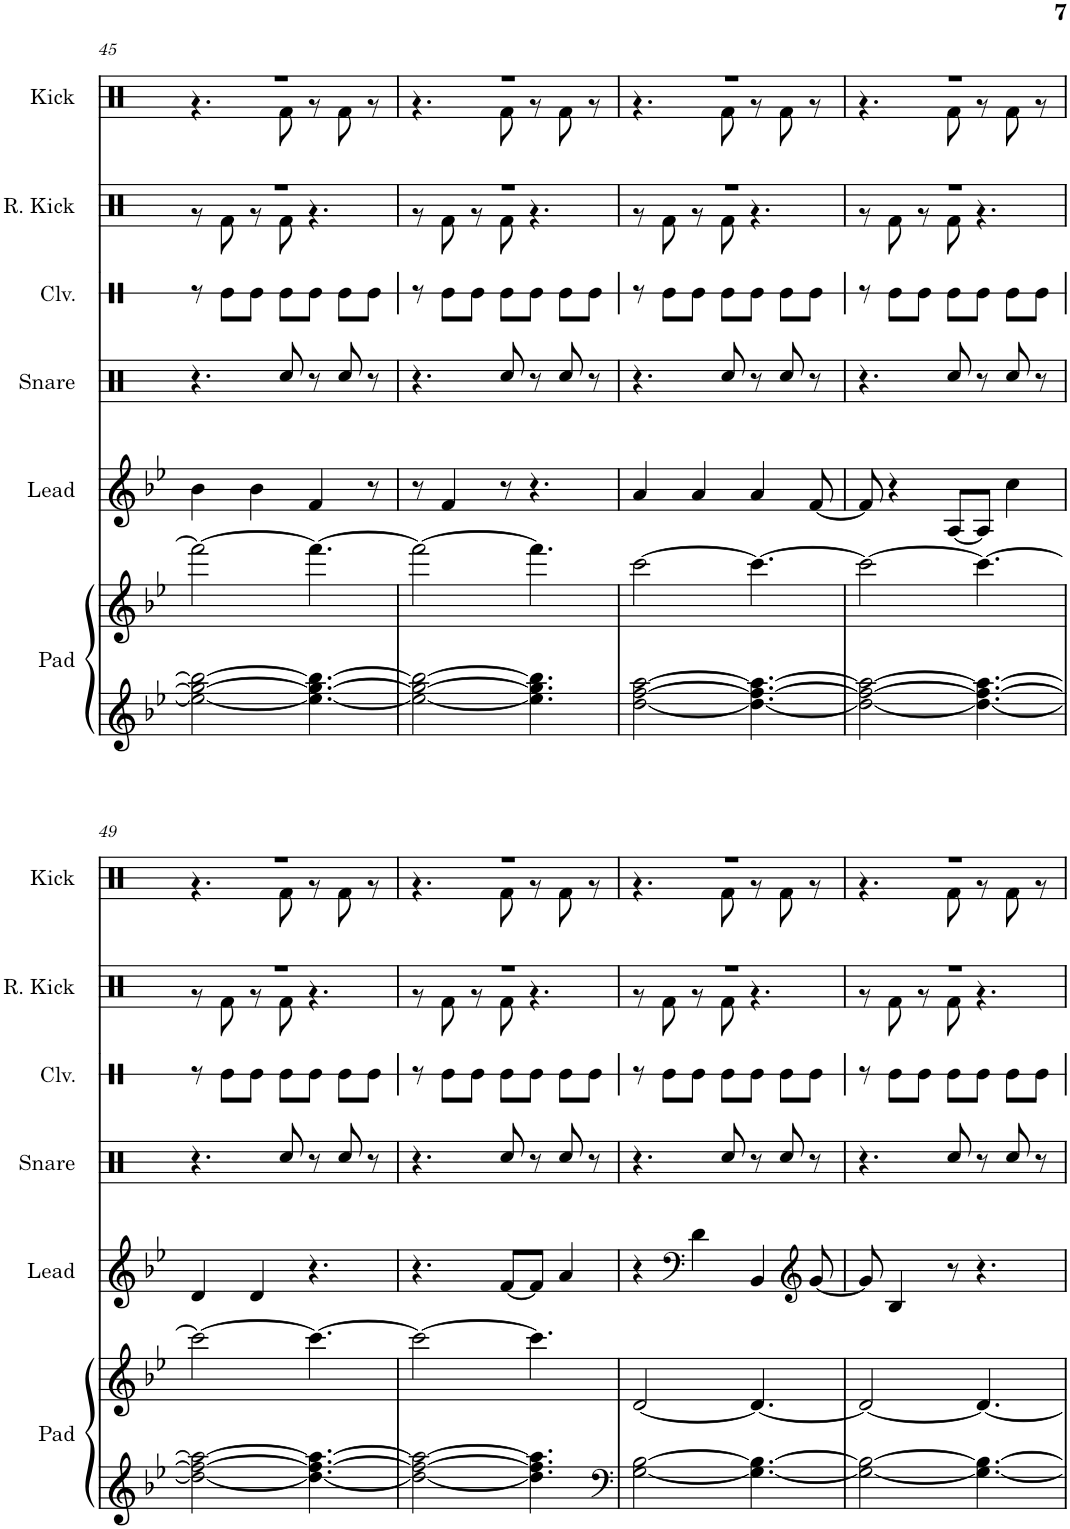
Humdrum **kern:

**kern	**kern	**kern	**kern	**kern	**kern	**kern
*part6	*part6	*part5	*part4	*part3	*part2	*part1
*staff7	*staff6	*staff5	*staff4	*staff3	*staff2	*staff1
*I"Pad	*	*I"Lead	*I"Snare	*I"Claves	*I"Reverb Kick	*I"Kick
*I'Pad	*	*I'Lead	*I'Snare	*I'Clv.	*I'R. Kick	*I'Kick
!!LO:PB:g=z
*clefG2	*clefG2	*clefG2	*clefX	*clefX	*clefX	*clefX
*k[b-e-]	*k[b-e-]	*k[b-e-]	*k[b-e-]	*k[b-e-]	*k[b-e-]	*k[b-e-]
*M7/8	*M7/8	*M7/8	*M7/8	*M7/8	*M7/8	*M7/8
=45	=45	=45	=45	=45	=45	=45
*	*	*	*	*	*^	*^
2ee-\_ 2gg\_ 2bb-\_	2fff\_	4b-\	4.r	8r	2..r	8r	2..r	4.r
.	.	.	.	8Re\L	.	8Rf\	.	.
.	.	4b-\	.	8Re\J	.	8r	.	.
.	.	.	8Rcc/	8Re\L	.	8Rf\	.	8Rf\
4.ee-\_ 4.gg\_ 4.bb-\_	4.fff\_	4f/	8r	8Re\J	.	4.r	.	8r
.	.	.	8Rcc/	8Re\L	.	.	.	8Rf\
.	.	8r	8r	8Re\J	.	.	.	8r
=46	=46	=46	=46	=46	=46	=46	=46	=46
2ee-\_ 2gg\_ 2bb-\_	2fff\_	8r	4.r	8r	2..r	8r	2..r	4.r
.	.	4f/	.	8Re\L	.	8Rf\	.	.
.	.	.	.	8Re\J	.	8r	.	.
.	.	8r	8Rcc/	8Re\L	.	8Rf\	.	8Rf\
4.ee-\] 4.gg\] 4.bb-\]	4.fff\]	4.r	8r	8Re\J	.	4.r	.	8r
.	.	.	8Rcc/	8Re\L	.	.	.	8Rf\
.	.	.	8r	8Re\J	.	.	.	8r
=47	=47	=47	=47	=47	=47	=47	=47	=47
[2dd\ [2ff\ [2aa\	[2ccc\	4a/	4.r	8r	2..r	8r	2..r	4.r
.	.	.	.	8Re\L	.	8Rf\	.	.
.	.	4a/	.	8Re\J	.	8r	.	.
.	.	.	8Rcc/	8Re\L	.	8Rf\	.	8Rf\
4.dd\_ 4.ff\_ 4.aa\_	4.ccc\_	4a/	8r	8Re\J	.	4.r	.	8r
.	.	.	8Rcc/	8Re\L	.	.	.	8Rf\
.	.	[8f/	8r	8Re\J	.	.	.	8r
=48	=48	=48	=48	=48	=48	=48	=48	=48
2dd\_ 2ff\_ 2aa\_	2ccc\_	8f/]	4.r	8r	2..r	8r	2..r	4.r
.	.	4r	.	8Re\L	.	8Rf\	.	.
.	.	.	.	8Re\J	.	8r	.	.
.	.	[8A/L	8Rcc/	8Re\L	.	8Rf\	.	8Rf\
4.dd\_ 4.ff\_ 4.aa\_	4.ccc\_	8A/J]	8r	8Re\J	.	4.r	.	8r
.	.	4cc\	8Rcc/	8Re\L	.	.	.	8Rf\
.	.	.	8r	8Re\J	.	.	.	8r
!!LO:LB:g=z	!!
=49	=49	=49	=49	=49	=49	=49	=49	=49
2dd\_ 2ff\_ 2aa\_	2ccc\_	4d/	4.r	8r	2..r	8r	2..r	4.r
.	.	.	.	8Re\L	.	8Rf\	.	.
.	.	4d/	.	8Re\J	.	8r	.	.
.	.	.	8Rcc/	8Re\L	.	8Rf\	.	8Rf\
4.dd\_ 4.ff\_ 4.aa\_	4.ccc\_	4.r	8r	8Re\J	.	4.r	.	8r
.	.	.	8Rcc/	8Re\L	.	.	.	8Rf\
.	.	.	8r	8Re\J	.	.	.	8r
=50	=50	=50	=50	=50	=50	=50	=50	=50
2dd\_ 2ff\_ 2aa\_	2ccc\_	4.r	4.r	8r	2..r	8r	2..r	4.r
.	.	.	.	8Re\L	.	8Rf\	.	.
.	.	.	.	8Re\J	.	8r	.	.
.	.	[8f/L	8Rcc/	8Re\L	.	8Rf\	.	8Rf\
4.dd\] 4.ff\] 4.aa\]	4.ccc\]	8f/J]	8r	8Re\J	.	4.r	.	8r
.	.	4a/	8Rcc/	8Re\L	.	.	.	8Rf\
.	.	.	8r	8Re\J	.	.	.	8r
=51	=51	=51	=51	=51	=51	=51	=51	=51
*clefF4	*	*	*	*	*	*	*	*
[2G\ [2B-\	[2d/	4r	4.r	8r	2..r	8r	2..r	4.r
.	.	.	.	8Re\L	.	8Rf\	.	.
*	*	*clefF4	*	*	*	*	*	*
.	.	4d\	.	8Re\J	.	8r	.	.
.	.	.	8Rcc/	8Re\L	.	8Rf\	.	8Rf\
4.G\_ 4.B-\_	4.d/_	4BB-/	8r	8Re\J	.	4.r	.	8r
.	.	.	8Rcc/	8Re\L	.	.	.	8Rf\
*	*	*clefG2	*	*	*	*	*	*
.	.	[8g/	8r	8Re\J	.	.	.	8r
=52	=52	=52	=52	=52	=52	=52	=52	=52
2G\_ 2B-\_	2d/_	8g/]	4.r	8r	2..r	8r	2..r	4.r
.	.	4B-/	.	8Re\L	.	8Rf\	.	.
.	.	.	.	8Re\J	.	8r	.	.
.	.	8r	8Rcc/	8Re\L	.	8Rf\	.	8Rf\
4.G\_ 4.B-\_	4.d/_	4.r	8r	8Re\J	.	4.r	.	8r
.	.	.	8Rcc/	8Re\L	.	.	.	8Rf\
.	.	.	8r	8Re\J	.	.	.	8r
*	*	*	*	*	*v	*v	*	*
*	*	*	*	*	*	*v	*v
=	=	=	=	=	=	=
*-	*-	*-	*-	*-	*-	*-
